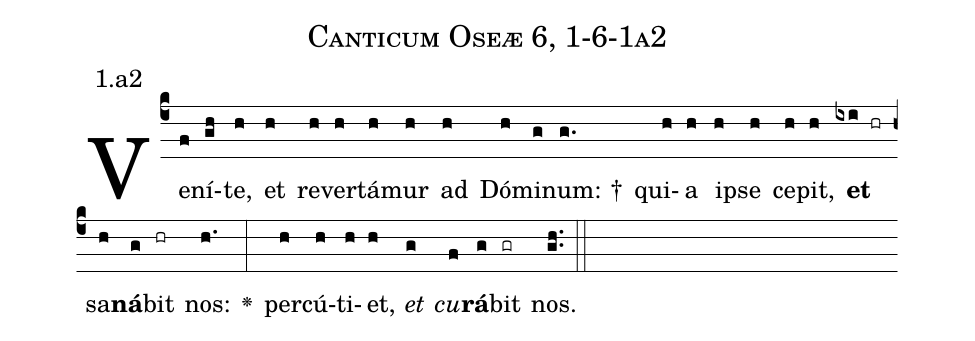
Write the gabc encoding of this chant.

name: Canticum Oseæ 6, 1-6-1a2;
annotation: 1.a2;
%%
(c4)Ve(f)ní(gh)te,(h) et(h) re(h)ver(h)tá(h)mur(h) ad(h) Dó(h)mi(g)num: †(g.) qui(h)a(h) i(h)pse(h) ce(h)pit,(h) <b>et</b>(ixi hr) sa(h)<b>ná</b>(g)bit(hr) nos:(h.) <v>\greheightstar</v>(:) per(h)cú(h)ti(h)et,(h) <i>et</i>(g) <i>cu</i>(f)<b>rá</b>(g)bit(gr) nos.(gh..) (::)


%E(h) u(h) o(g) u(f) a(g) e.(gh..) (::)
